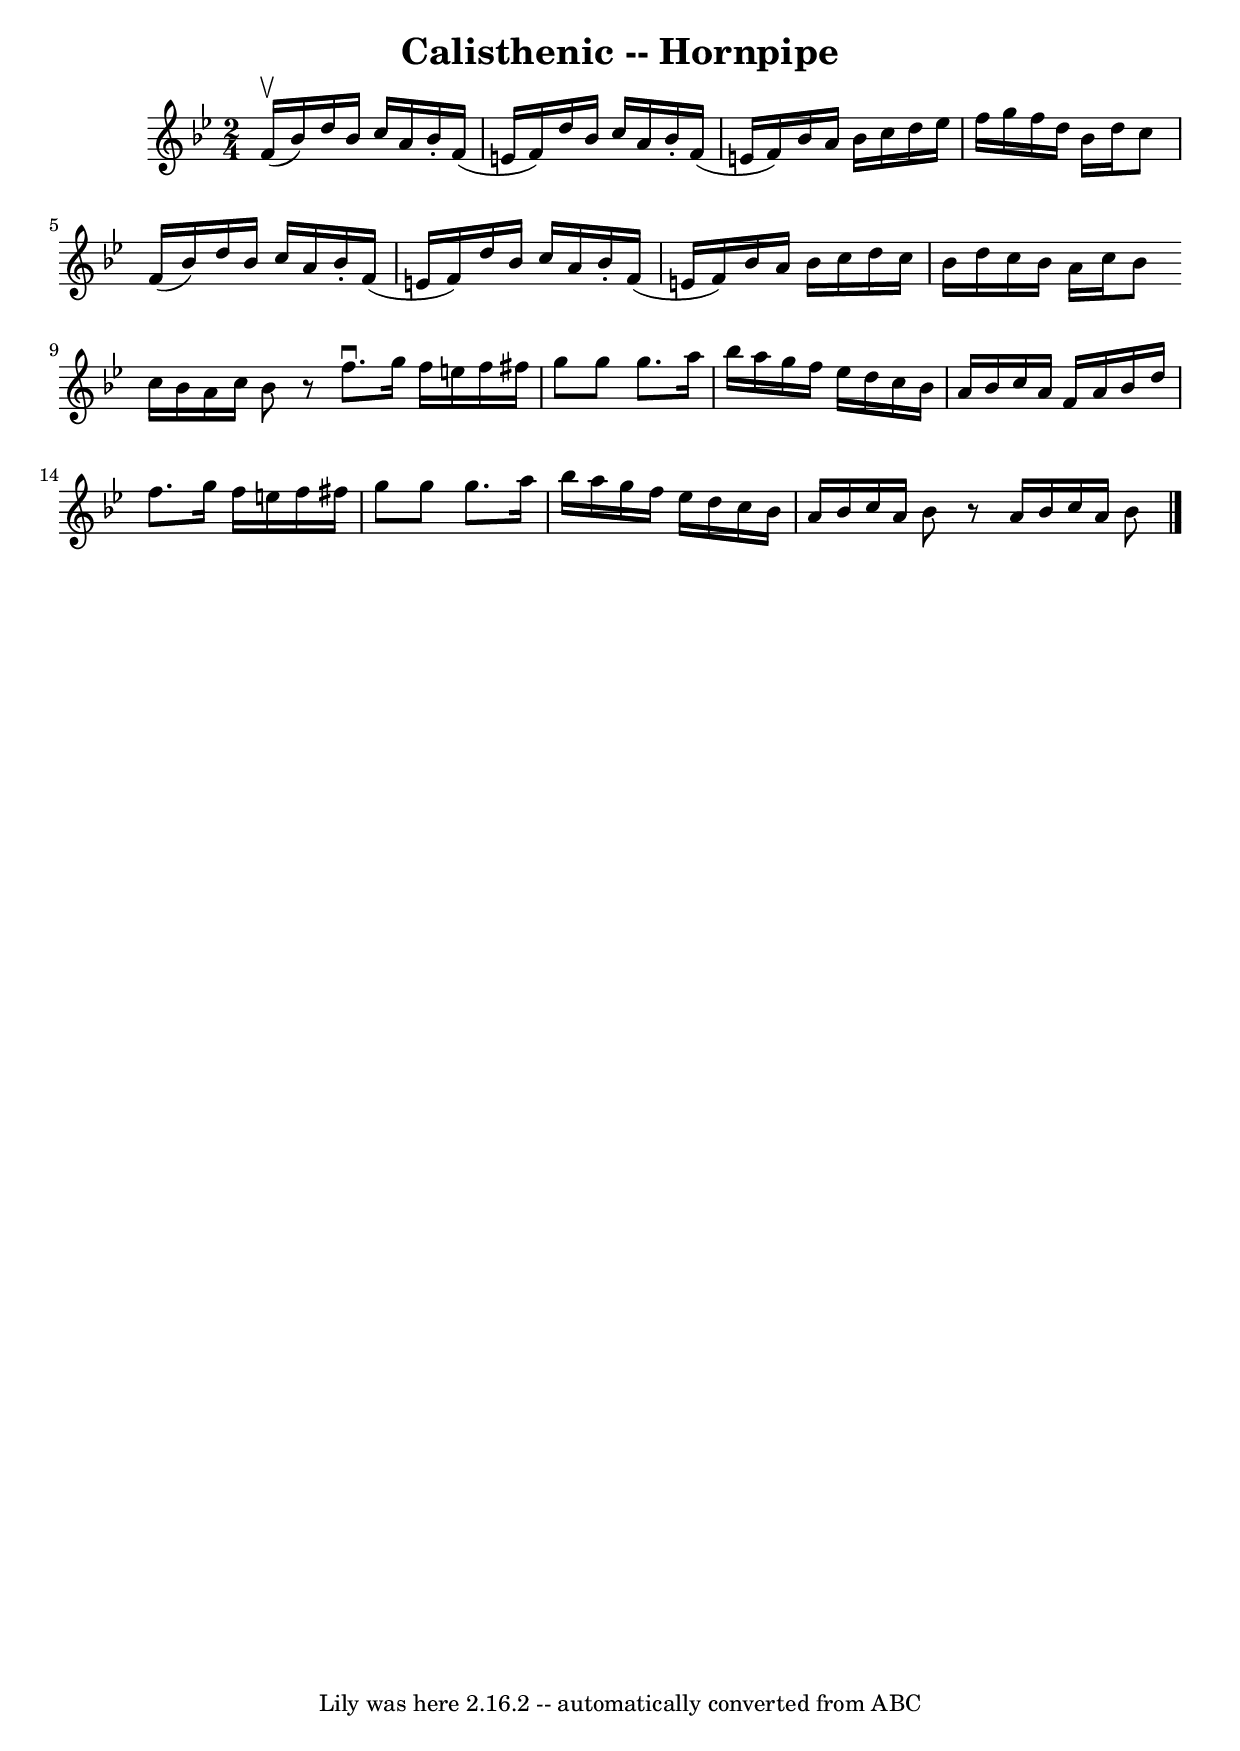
\version "2.16.2"
\include "Mammoth.ily"
\header {
  %% book = "Cole's 1000 Fiddle Tunes"
  crossRefNumber = "1"
  footnotes = ""
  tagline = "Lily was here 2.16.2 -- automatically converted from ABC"
  title = "Calisthenic -- Hornpipe"

}
voicedefault =  {


  \time 2/4 
  \key bes \major f'16 (^\upbow bes'16) |
  d''16    
  bes'16 c''16 a'16 bes'16 -. f'16 (e'16 f'16) |
  
  d''16 bes'16 c''16 a'16 bes'16 -. f'16 (e'16 f'16) 
  |
  bes'16 a'16 bes'16 c''16 d''16 ees''16 f''16    
  g''16  |
  f''16 d''16 bes'16 d''16 c''8 f'16 (bes'16  -) |
  d''16 bes'16 c''16 a'16 bes'16 -. f'16 (e'16   
  f'16) |
  d''16 bes'16 c''16 a'16 bes'16 -. f'16 (
  e'16 f'16) |
  bes'16 a'16 bes'16 c''16 d''16 c''16 
  bes'16 d''16  |
  c''16 bes'16 a'16 c''16 bes'8  
  \bar ":|" c''16 bes'16 a'16 c''16 bes'8    r8 \bar "|."     
  \bar "|:" f''8.^\downbow g''16 f''16 e''16 f''16 fis''16  
  |
  g''8 g''8 g''8. a''16  |
  bes''16 a''16 g''16 
  f''16 ees''16 d''16 c''16 bes'16  |
  a'16 bes'16    
  c''16 a'16 f'16 a'16 bes'16 d''16  |
  f''8. g''16   
  f''16 e''16 f''16 fis''16  |
  g''8 g''8 g''8. a''16  
  |
  bes''16 a''16 g''16 f''16 ees''16 d''16 c''16    
  bes'16  |
  a'16 bes'16 c''16 a'16 bes'8    r8 \bar ":|"   
  a'16 bes'16 c''16 a'16 bes'8  \bar "|."   

}

\score{
  <<

    \context Staff="default"
    {
      \voicedefault 
      
    }

  >>
  \layout {
    
  }
  \midi {
  }

}
